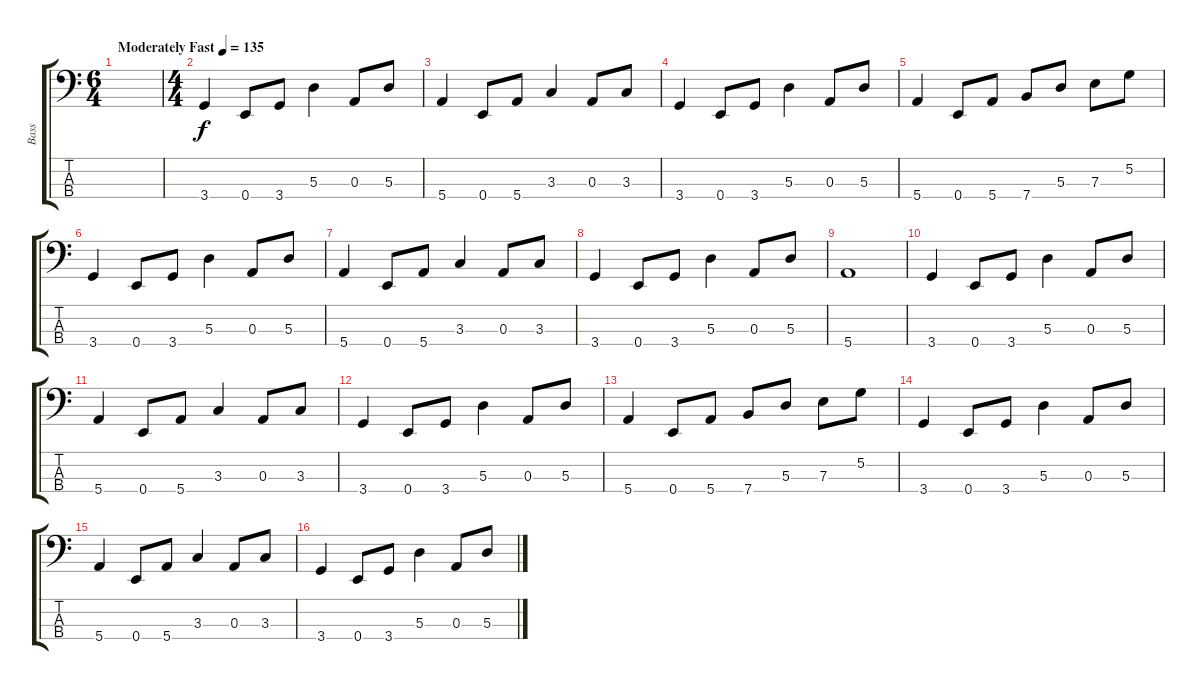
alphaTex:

\track ("Bass" "Bass") {instrument electricbassfinger}
\staff {score tabs}
\tuning (G2 D2 A1 E1) {hide}
\ts (6 4)
\tempo (135 "Moderately Fast")
\clef f4
\ks c
|
\ts (4 4)
3.4.4 0.4.8 3.4.8 5.3.4 0.3.8 5.3.8 |
5.4.4 0.4.8 5.4.8 3.3.4 0.3.8 3.3.8 |
3.4.4 0.4.8 3.4.8 5.3.4 0.3.8 5.3.8 |
5.4.4 0.4.8 5.4.8 7.4.8 5.3.8 7.3.8 5.2.8 |
3.4.4 0.4.8 3.4.8 5.3.4 0.3.8 5.3.8 |
5.4.4 0.4.8 5.4.8 3.3.4 0.3.8 3.3.8 |
3.4.4 0.4.8 3.4.8 5.3.4 0.3.8 5.3.8 |
5.4.1 |
3.4.4 0.4.8 3.4.8 5.3.4 0.3.8 5.3.8 |
5.4.4 0.4.8 5.4.8 3.3.4 0.3.8 3.3.8 |
3.4.4 0.4.8 3.4.8 5.3.4 0.3.8 5.3.8 |
5.4.4 0.4.8 5.4.8 7.4.8 5.3.8 7.3.8 5.2.8 |
3.4.4 0.4.8 3.4.8 5.3.4 0.3.8 5.3.8 |
5.4.4 0.4.8 5.4.8 3.3.4 0.3.8 3.3.8 |
3.4.4 0.4.8 3.4.8 5.3.4 0.3.8 5.3.8
